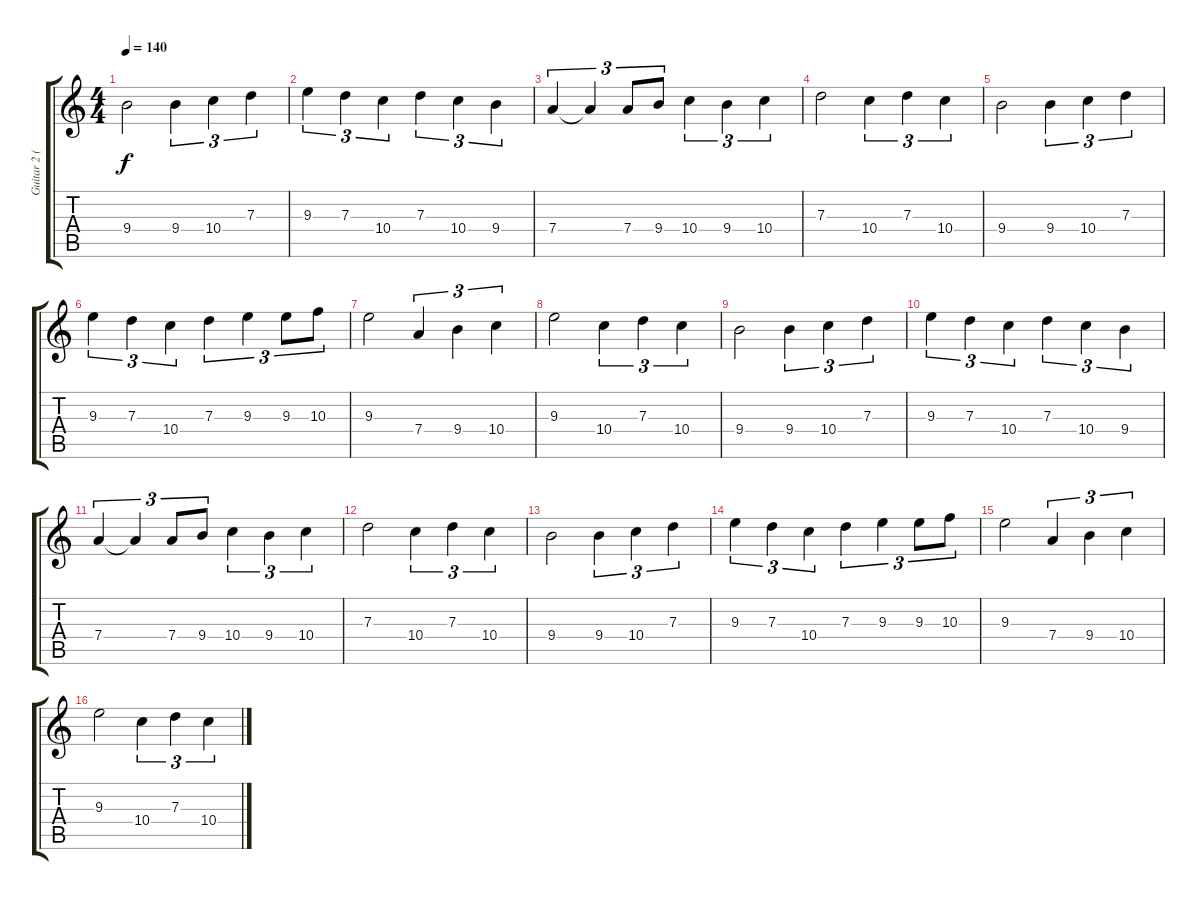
\track ("Guitar 2 (solo)" "Guitar 2 (") {instrument overdrivenguitar}
\staff {score tabs}
\tuning (E4 B3 G3 D3 A2 E2) {hide}
\ts (4 4)
\tempo 140
\clef g2
\ks c
9.4.2{dy f} 9.4.4{tu (3 2)} 10.4.4{tu (3 2)} 7.3.4{tu (3 2)} |
9.3.4{tu (3 2)} 7.3.4{tu (3 2)} 10.4.4{tu (3 2)} 7.3.4{tu (3 2)} 10.4.4{tu (3 2)} 9.4.4{tu (3 2)} |
7.4.4{tu (3 2) volume 16} 7.4{t}.4{tu (3 2)} 7.4.8{tu (3 2)} 9.4.8{tu (3 2)} 10.4.4{tu (3 2)} 9.4.4{tu (3 2)} 10.4.4{tu (3 2)} |
7.3.2 10.4.4{tu (3 2)} 7.3.4{tu (3 2)} 10.4.4{tu (3 2)} |
9.4.2 9.4.4{tu (3 2)} 10.4.4{tu (3 2)} 7.3.4{tu (3 2)} |
9.3.4{tu (3 2)} 7.3.4{tu (3 2)} 10.4.4{tu (3 2)} 7.3.4{tu (3 2)} 9.3.4{tu (3 2)} 9.3.8{tu (3 2)} 10.3.8{tu (3 2)} |
9.3.2 7.4.4{tu (3 2)} 9.4.4{tu (3 2)} 10.4.4{tu (3 2)} |
9.3.2 10.4.4{tu (3 2)} 7.3.4{tu (3 2)} 10.4.4{tu (3 2)} |
9.4.2 9.4.4{tu (3 2)} 10.4.4{tu (3 2)} 7.3.4{tu (3 2)} |
9.3.4{tu (3 2)} 7.3.4{tu (3 2)} 10.4.4{tu (3 2)} 7.3.4{tu (3 2)} 10.4.4{tu (3 2)} 9.4.4{tu (3 2)} |
7.4.4{tu (3 2) volume 16} 7.4{t}.4{tu (3 2)} 7.4.8{tu (3 2)} 9.4.8{tu (3 2)} 10.4.4{tu (3 2)} 9.4.4{tu (3 2)} 10.4.4{tu (3 2)} |
7.3.2 10.4.4{tu (3 2)} 7.3.4{tu (3 2)} 10.4.4{tu (3 2)} |
9.4.2 9.4.4{tu (3 2)} 10.4.4{tu (3 2)} 7.3.4{tu (3 2)} |
9.3.4{tu (3 2)} 7.3.4{tu (3 2)} 10.4.4{tu (3 2)} 7.3.4{tu (3 2)} 9.3.4{tu (3 2)} 9.3.8{tu (3 2)} 10.3.8{tu (3 2)} |
9.3.2 7.4.4{tu (3 2)} 9.4.4{tu (3 2)} 10.4.4{tu (3 2)} |
9.3.2 10.4.4{tu (3 2)} 7.3.4{tu (3 2)} 10.4.4{tu (3 2)}
